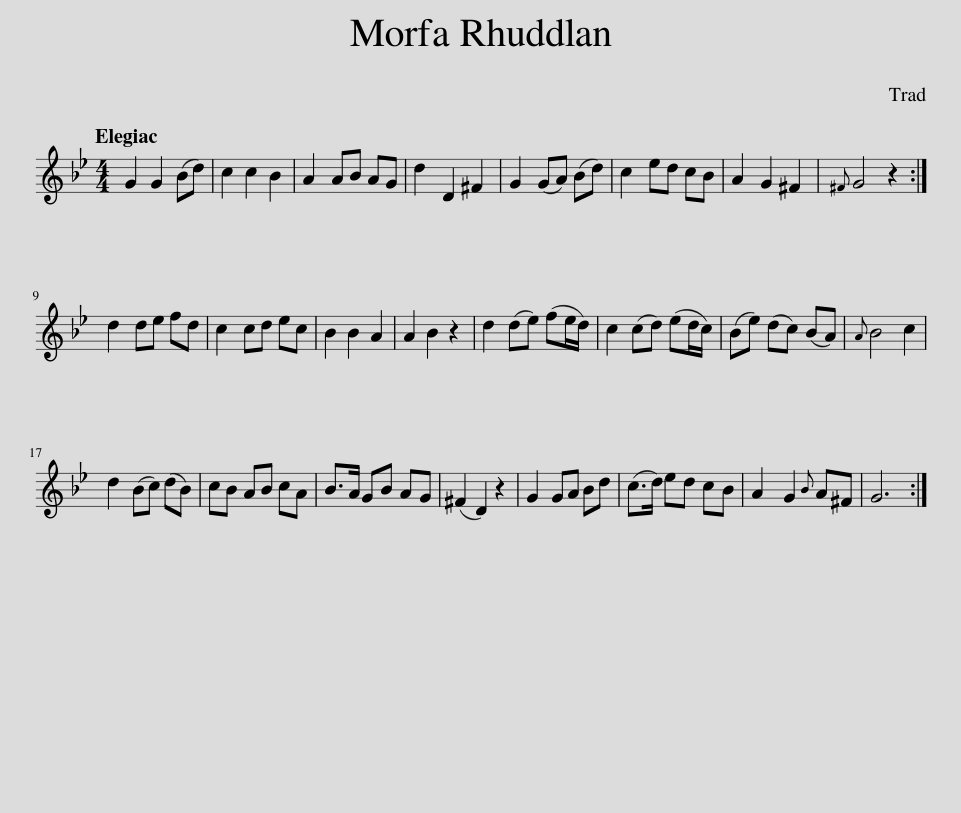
X:1
L:1/8
Q:1/4=120
M:4/4
I:linebreak $
K:Gmin
V:1 treble
V:1
 G2 G2 (Bd) | c2 c2 B2 | A2 AB AG | d2 D2 ^F2 | G2 (GA) (Bd) | %5
 c2 ed cB | A2 G2 ^F2 |{^F} G4 z2 :|$ d2 de fd | c2 cd ec | %10
 B2 B2 A2 | A2 B2 z2 | d2 (de) (fe/d/) | c2 (cd) (ed/c/) | (Be) (dc) (BA) | %15
{A} B4 c2 |$ d2 (Bc) (dB) | cB AB cA | B>A GB AG | (^F2 D2) z2 | %20
 G2 GA Bd | (c>d) ed cB | A2 G2{B} A^F | G6 :| %24
